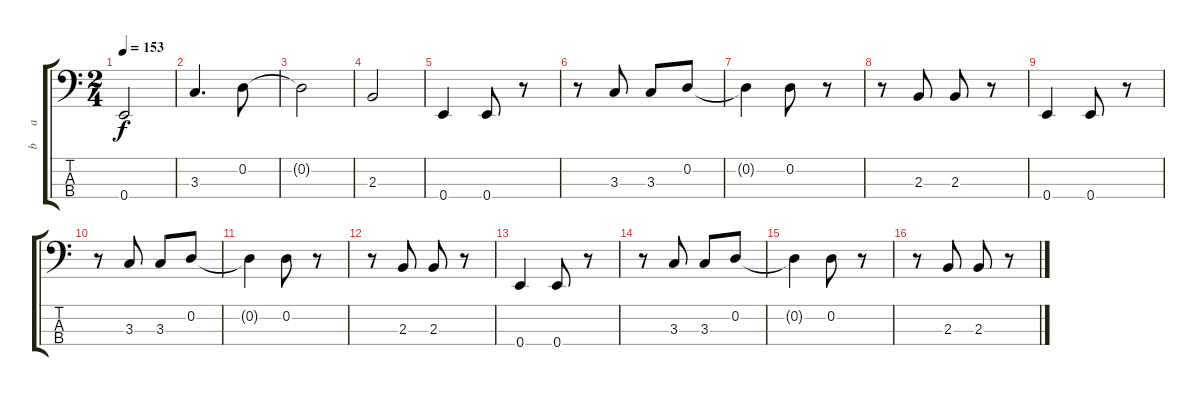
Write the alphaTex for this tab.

\track ("b      a       s      s" "b      a  ") {instrument electricbassfinger}
\staff {score tabs}
\tuning (G2 D2 A1 E1) {hide}
\ts (2 4)
\tempo 153
\clef f4
\ks c
0.4.2{dy f} |
3.3.4{d} 0.2.8 |
0.2{t}.2 |
2.3.2 |
0.4.4 0.4.8 r.8 |
r.8 3.3.8 3.3.8 0.2.8 |
0.2{t}.4 0.2.8 r.8 |
r.8 2.3.8 2.3.8 r.8 |
0.4.4 0.4.8 r.8 |
r.8 3.3.8 3.3.8 0.2.8 |
0.2{t}.4 0.2.8 r.8 |
r.8 2.3.8 2.3.8 r.8 |
0.4.4 0.4.8 r.8 |
r.8 3.3.8 3.3.8 0.2.8 |
0.2{t}.4 0.2.8 r.8 |
r.8 2.3.8 2.3.8 r.8
